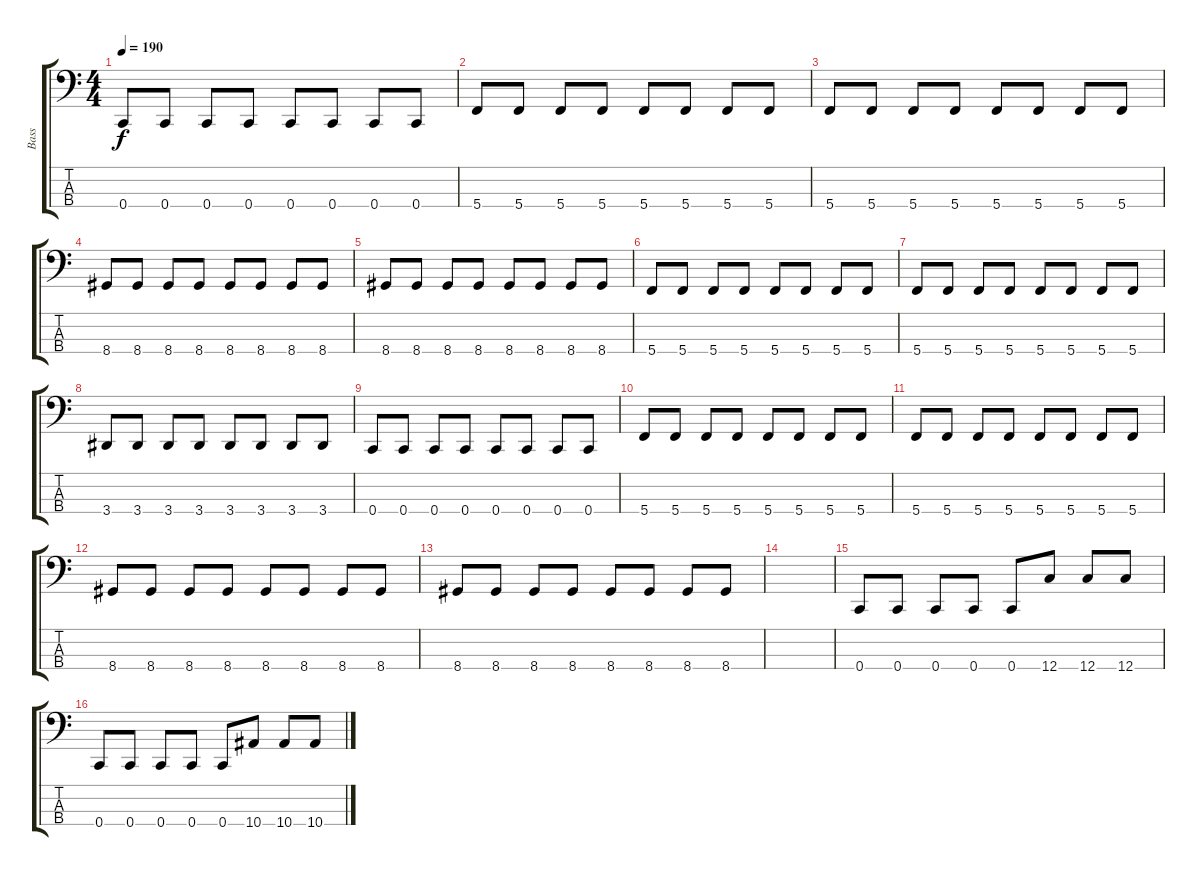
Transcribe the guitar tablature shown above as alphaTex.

\track ("Bass" "Bass") {instrument electricbasspick}
\staff {score tabs}
\tuning (F2 C2 G1 C1) {hide}
\ts (4 4)
\tempo 190
\clef f4
\ks c
0.4.8{dy f} 0.4.8 0.4.8 0.4.8 0.4.8 0.4.8 0.4.8 0.4.8 |
5.4.8 5.4.8 5.4.8 5.4.8 5.4.8 5.4.8 5.4.8 5.4.8 |
5.4.8 5.4.8 5.4.8 5.4.8 5.4.8 5.4.8 5.4.8 5.4.8 |
8.4.8 8.4.8 8.4.8 8.4.8 8.4.8 8.4.8 8.4.8 8.4.8 |
8.4.8 8.4.8 8.4.8 8.4.8 8.4.8 8.4.8 8.4.8 8.4.8 |
5.4.8 5.4.8 5.4.8 5.4.8 5.4.8 5.4.8 5.4.8 5.4.8 |
5.4.8 5.4.8 5.4.8 5.4.8 5.4.8 5.4.8 5.4.8 5.4.8 |
3.4.8 3.4.8 3.4.8 3.4.8 3.4.8 3.4.8 3.4.8 3.4.8 |
0.4.8 0.4.8 0.4.8 0.4.8 0.4.8 0.4.8 0.4.8 0.4.8 |
5.4.8 5.4.8 5.4.8 5.4.8 5.4.8 5.4.8 5.4.8 5.4.8 |
5.4.8 5.4.8 5.4.8 5.4.8 5.4.8 5.4.8 5.4.8 5.4.8 |
8.4.8 8.4.8 8.4.8 8.4.8 8.4.8 8.4.8 8.4.8 8.4.8 |
8.4.8 8.4.8 8.4.8 8.4.8 8.4.8 8.4.8 8.4.8 8.4.8 |
|
0.4.8 0.4.8 0.4.8 0.4.8 0.4.8 12.4.8 12.4.8 12.4.8 |
0.4.8 0.4.8 0.4.8 0.4.8 0.4.8 10.4.8 10.4.8 10.4.8
